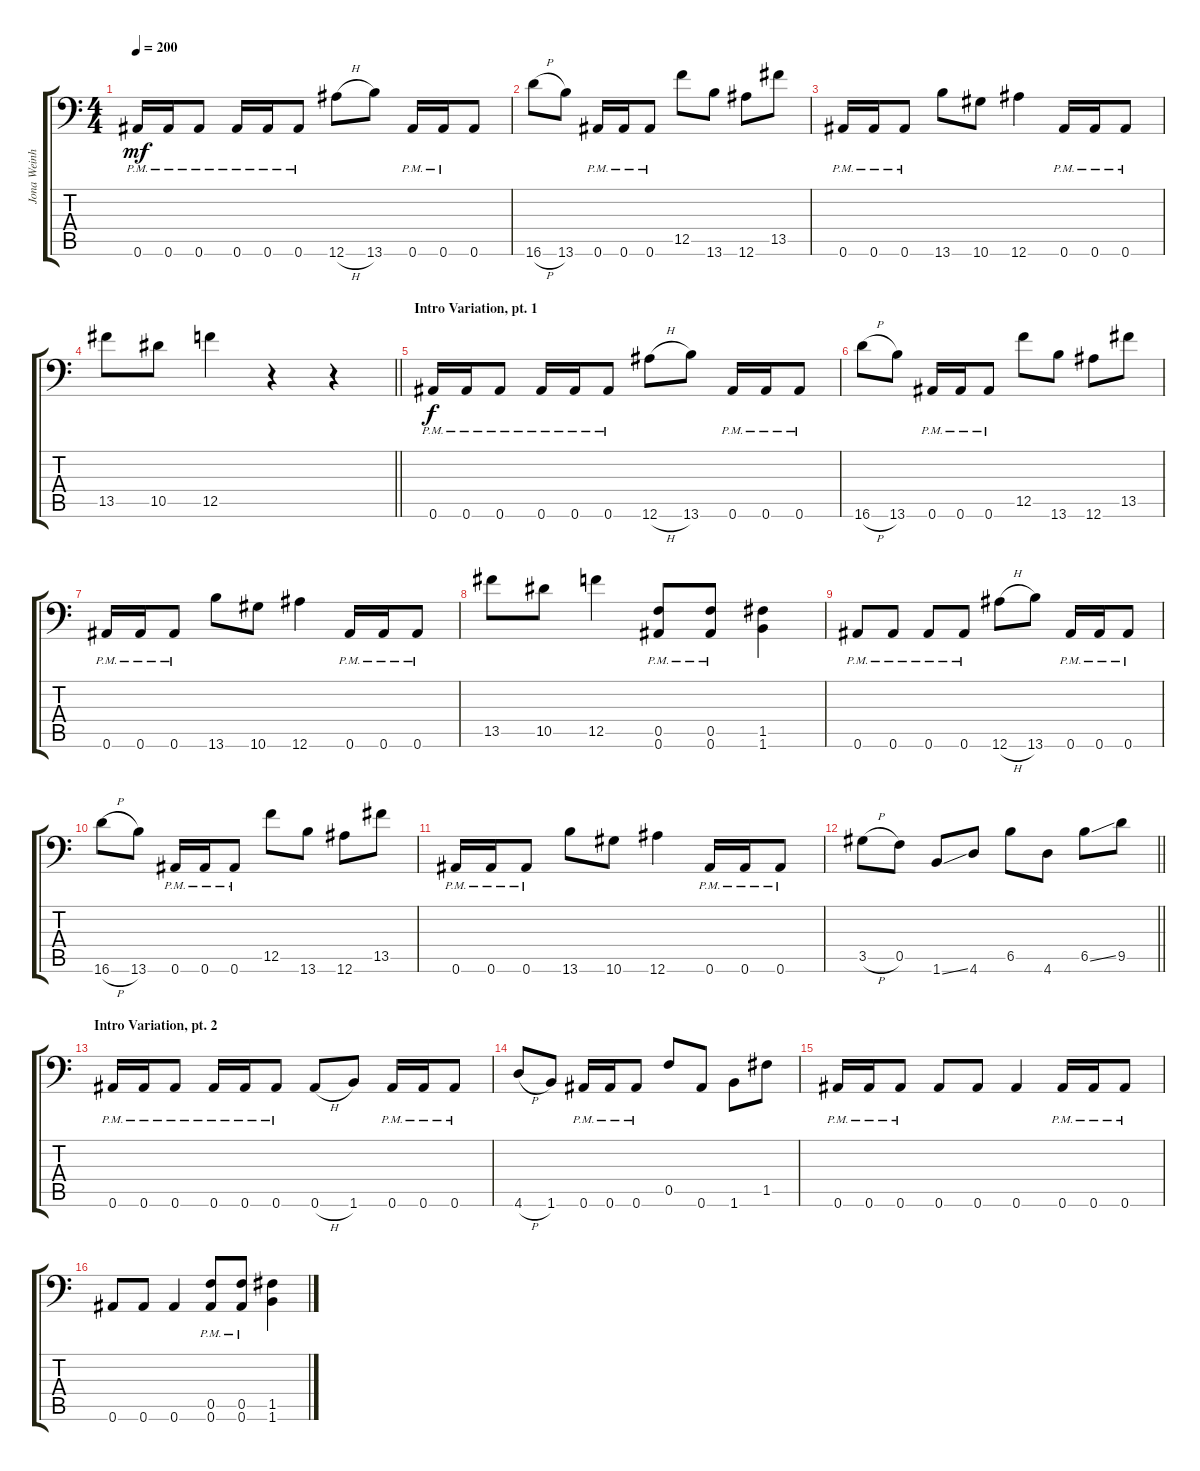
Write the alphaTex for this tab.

\track ("Jona Weinhofen" "Jona Weinh") {instrument distortionguitar}
\staff {score tabs}
\tuning (C4 G3 Eb3 Bb2 F2 Bb1) {hide}
\ts (4 4)
\tempo 200
\clef f4
\ks c
0.6{pm}.16{dy mf} 0.6{pm}.16 0.6{pm}.8 0.6{pm}.16 0.6{pm}.16 0.6{pm}.8 12.6{h}.8 13.6.8 0.6{pm}.16 0.6{pm}.16 0.6.8 |
16.6{h}.8 13.6.8 0.6{pm}.16 0.6{pm}.16 0.6{pm}.8 12.5.8 13.6.8 12.6.8 13.5.8 |
0.6{pm}.16 0.6{pm}.16 0.6{pm}.8 13.6.8 10.6.8 12.6.4 0.6{pm}.16 0.6{pm}.16 0.6{pm}.8 |
\barLineRight lightlight
13.5.8 10.5.8 12.5.4 r.4 r.4 |
\section ("" "Intro Variation, pt. 1")
0.6{pm}.16{dy f} 0.6{pm}.16 0.6{pm}.8 0.6{pm}.16 0.6{pm}.16 0.6{pm}.8 12.6{h}.8 13.6.8 0.6{pm}.16 0.6{pm}.16 0.6{pm}.8 |
16.6{h}.8 13.6.8 0.6{pm}.16 0.6{pm}.16 0.6{pm}.8 12.5.8 13.6.8 12.6.8 13.5.8 |
0.6{pm}.16 0.6{pm}.16 0.6{pm}.8 13.6.8 10.6.8 12.6.4 0.6{pm}.16 0.6{pm}.16 0.6{pm}.8 |
13.5.8 10.5.8 12.5.4 (0.5{pm} 0.6{pm}).8 (0.5{pm} 0.6{pm}).8 (1.5 1.6).4 |
0.6{pm}.8 0.6{pm}.8 0.6{pm}.8 0.6{pm}.8 12.6{h}.8 13.6.8 0.6{pm}.16 0.6{pm}.16 0.6{pm}.8 |
16.6{h}.8 13.6.8 0.6{pm}.16 0.6{pm}.16 0.6{pm}.8 12.5.8 13.6.8 12.6.8 13.5.8 |
0.6{pm}.16 0.6{pm}.16 0.6{pm}.8 13.6.8 10.6.8 12.6.4 0.6{pm}.16 0.6{pm}.16 0.6{pm}.8 |
\barLineRight lightlight
3.5{h}.8 0.5.8 1.6{ss}.8 4.6.8 6.5.8 4.6.8 6.5{ss}.8 9.5.8 |
\section ("" "Intro Variation, pt. 2")
0.6{pm}.16 0.6{pm}.16 0.6{pm}.8 0.6{pm}.16 0.6{pm}.16 0.6{pm}.8 0.6{h}.8 1.6.8 0.6{pm}.16 0.6{pm}.16 0.6{pm}.8 |
4.6{h}.8 1.6.8 0.6{pm}.16 0.6{pm}.16 0.6{pm}.8 0.5.8 0.6.8 1.6.8 1.5.8 |
0.6{pm}.16 0.6{pm}.16 0.6{pm}.8 0.6.8 0.6.8 0.6.4 0.6{pm}.16 0.6{pm}.16 0.6{pm}.8 |
0.6.8 0.6.8 0.6.4 (0.5{pm} 0.6{pm}).8 (0.5{pm} 0.6{pm}).8 (1.5 1.6).4
